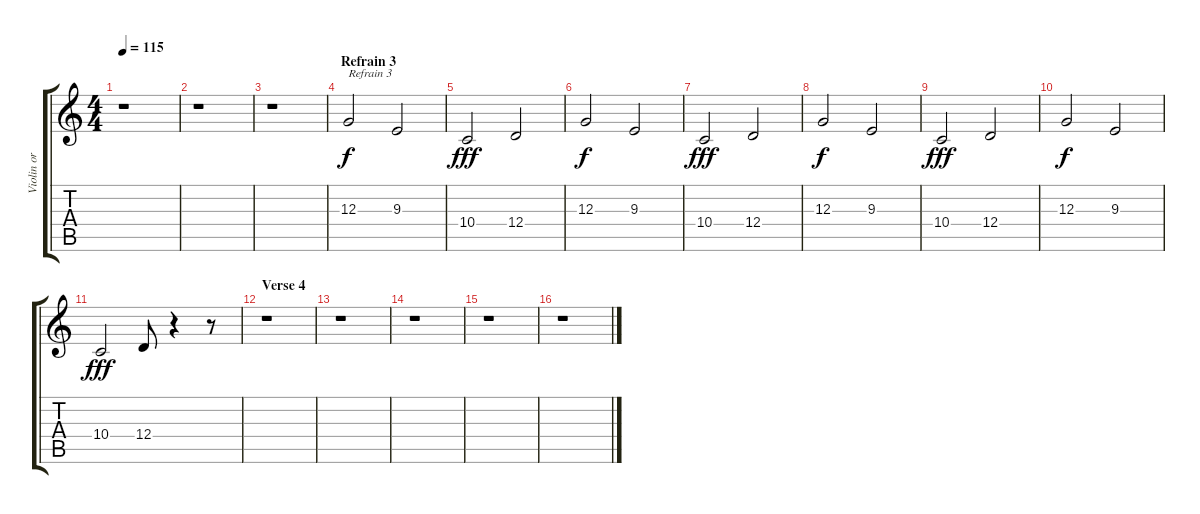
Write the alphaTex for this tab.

\track ("Violin or something like this" "Violin or ") {instrument violin}
\staff {score tabs}
\tuning (E4 B3 G3 D3 A2 E2) {hide}
\ts (4 4)
\tempo 115
\clef g2
\ks c
r.1{dy fff} |
r.1 |
r.1 |
\section ("" "Refrain 3")
12.3.2{txt "Refrain 3" dy f} 9.3.2 |
10.4.2{dy fff} 12.4.2 |
12.3.2{dy f} 9.3.2 |
10.4.2{dy fff} 12.4.2 |
12.3.2{dy f} 9.3.2 |
10.4.2{dy fff} 12.4.2 |
12.3.2{dy f} 9.3.2 |
10.4.2{dy fff} 12.4.8 r.4 r.8 |
\section ("" "Verse 4")
r.1 |
r.1 |
r.1 |
r.1 |
r.1
